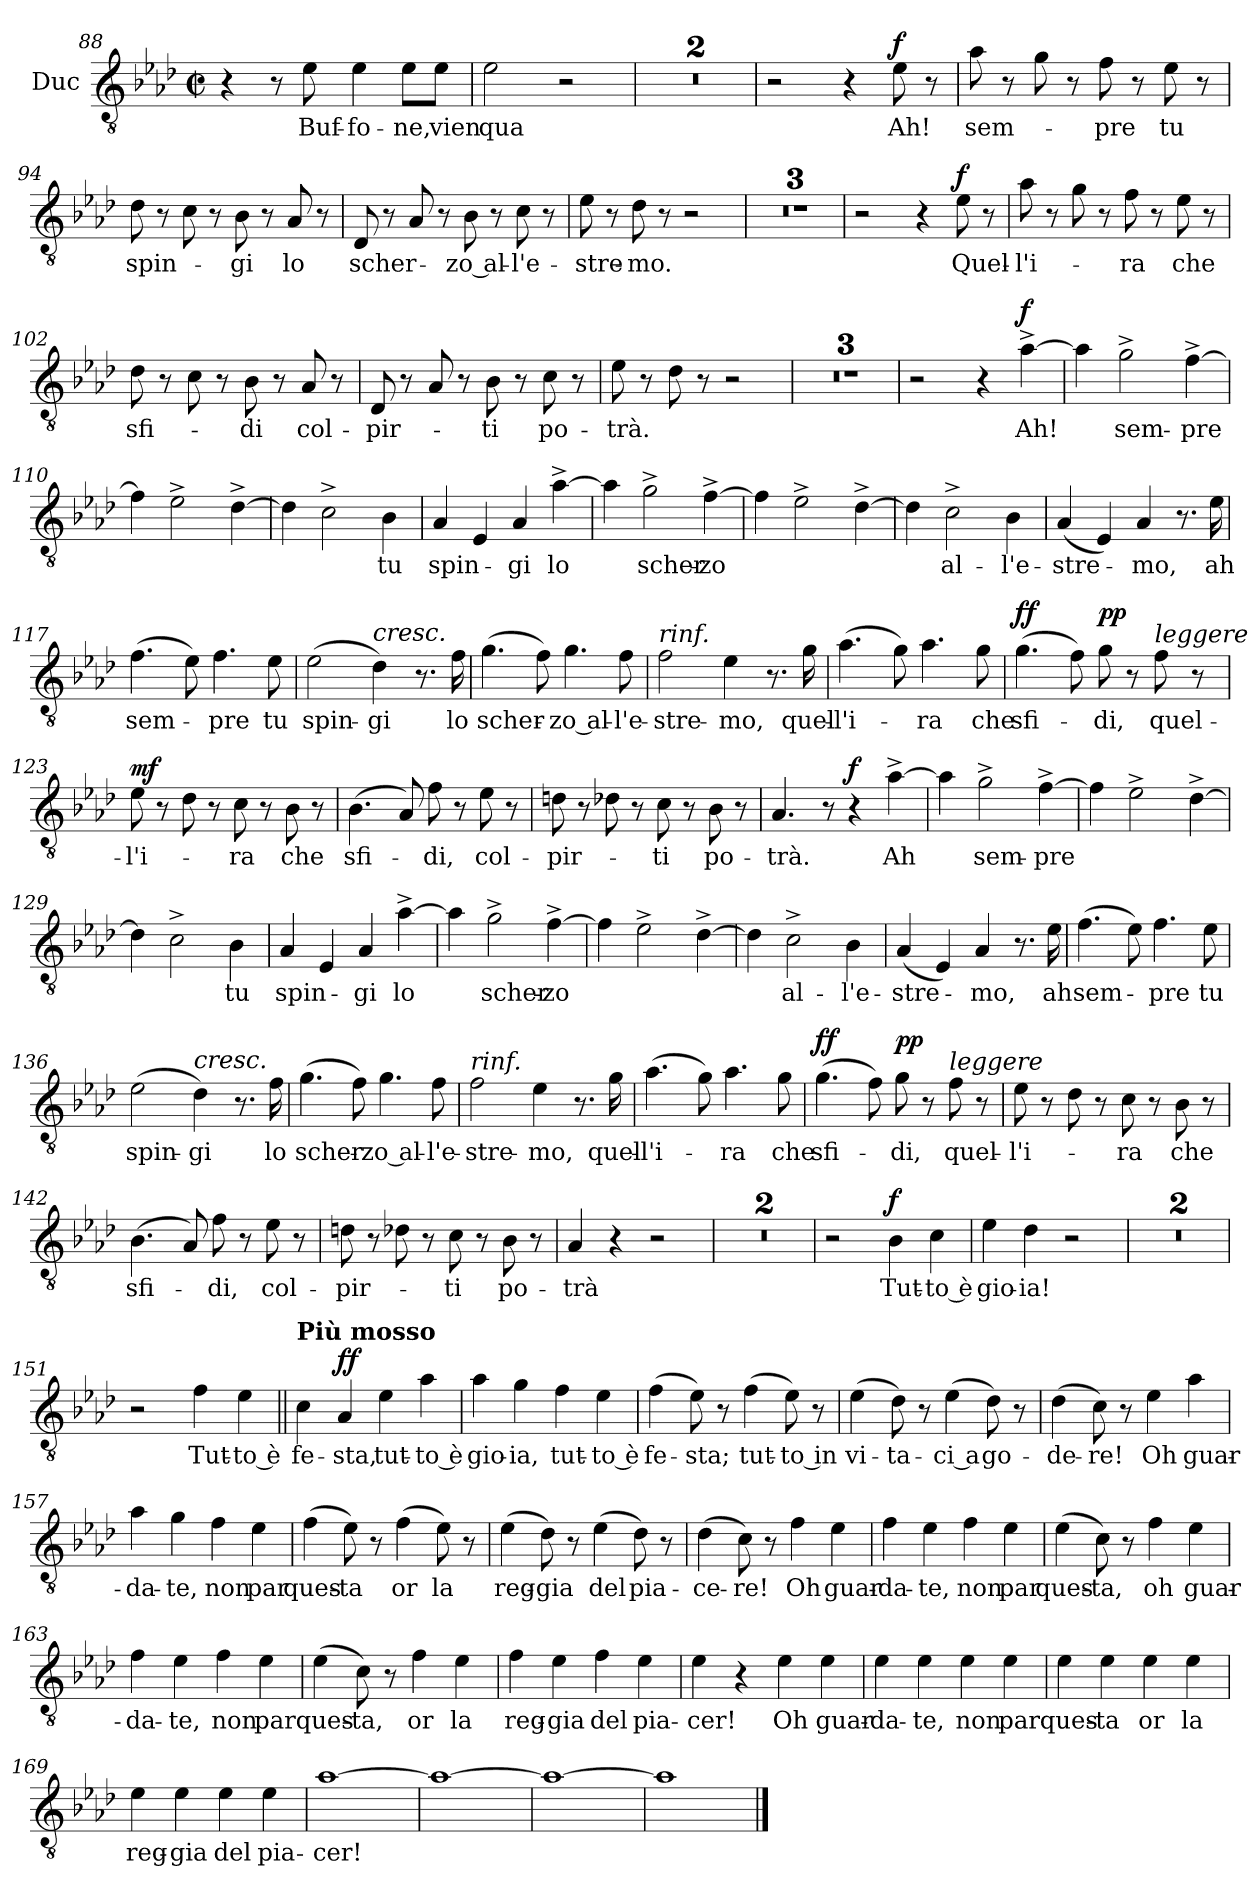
**kern	**text	**dynam
*part1	*part1	*part1
*staff1	*staff1	*staff1
*I"Duc	*	*
*I'Duc	*	*
*clefGv2	*	*
*k[b-e-a-d-]	*	*
*M2/2	*	*
*met(c|)	*	*
=88	=88	=88
4r	.	.
8r	.	.
8e-\	Buf-	.
4e-\	-fo-	.
8e-\L	-ne,	.
8e-\J	vien	.
=89	=89	=89
2e-\	qua	.
2r	.	.
!!LO:PB:g=z
=90	=90	=90
1r	.	.
=91	=91	=91
1r	.	.
=92	=92	=92
2r	.	.
4r	.	.
!	!	!LO:DY:a
8e-\	Ah!	f
8r	.	.
!!LO:PB:g=z
=93	=93	=93
8a-\	-sem-	.
8r	.	.
8g\	.	.
8r	.	.
8f\	-pre	.
8r	.	.
8e-\	tu	.
8r	.	.
=94	=94	=94
8d-\	spin-	.
8r	.	.
8c\	.	.
8r	.	.
8B-\	-gi	.
8r	.	.
8A-/	lo	.
8r	.	.
=95	=95	=95
8D-/	scher-	.
8r	.	.
8A-/	.	.
8r	.	.
8B-\	-zo al-	.
8r	.	.
8c\	-l'e-	.
8r	.	.
!!LO:LB:g=z
=96	=96	=96
8e-\	-stre-	.
8r	.	.
8d-\	-mo.	.
8r	.	.
2r	.	.
=97	=97	=97
1r	.	.
=98	=98	=98
1r	.	.
!!LO:PB:g=z
=99	=99	=99
1r	.	.
=100	=100	=100
2r	.	.
4r	.	.
!	!	!LO:DY:a
8e-\	Quel-	f
8r	.	.
=101	=101	=101
8a-\	-l'i-	.
8r	.	.
8g\	.	.
8r	.	.
8f\	-ra	.
8r	.	.
8e-\	che	.
8r	.	.
!!LO:PB:g=z
=102	=102	=102
8d-\	sfi-	.
8r	.	.
8c\	.	.
8r	.	.
8B-\	-di	.
8r	.	.
8A-/	col-	.
8r	.	.
=103	=103	=103
8D-/	-pir-	.
8r	.	.
8A-/	.	.
8r	.	.
8B-\	-ti	.
8r	.	.
8c\	po-	.
8r	.	.
=104	=104	=104
8e-\	-trà.	.
8r	.	.
8d-\	.	.
8r	.	.
2r	.	.
=105	=105	=105
1r	.	.
!!LO:PB:g=z
=106	=106	=106
1r	.	.
=107	=107	=107
1r	.	.
=108	=108	=108
2r	.	.
4r	.	.
!	!	!LO:DY:a
[4a-^\	Ah!	f
!!LO:PB:g=z
=109	=109	=109
4a-\]	.	.
2g^\	sem-	.
[4f^\	-pre	.
=110	=110	=110
4f\]	.	.
2e-^\	.	.
[4d-^\	.	.
=111	=111	=111
4d-\]	.	.
2c^\	.	.
4B-\	tu	.
!!LO:PB:g=z
=112	=112	=112
4A-/	spin-	.
4E-/	.	.
4A-/	-gi	.
[4a-^\	lo	.
=113	=113	=113
4a-\]	.	.
2g^\	scher-	.
[4f^\	-zo	.
=114	=114	=114
4f\]	.	.
2e-^\	.	.
[4d-^\	.	.
!!LO:PB:g=z
=115	=115	=115
4d-\]	.	.
2c^\	al-	.
4B-\	-l'e-	.
=116	=116	=116
(4A-/	-stre-	.
4E-/)	.	.
4A-/	-mo,	.
8.r	.	.
16e-\	ah	.
=117	=117	=117
(4.f\	sem-	.
8e-\)	.	.
4.f\	-pre	.
8e-\	tu	.
!!LO:PB:g=z
=118	=118	=118
(2e-\	spin-	.
!LO:TX:a:i:t=cresc.	!	!
4d-\)	-gi	.
8.r	.	.
16f\	lo	.
=119	=119	=119
(4.g\	scher-	.
8f\)	.	.
4.g\	-zo al-	.
8f\	-l'e-	.
=120	=120	=120
!LO:TX:a:i:t=rinf.	!	!
2f\	-stre-	.
4e-\	-mo,	.
8.r	.	.
16g\	quel-	.
!!LO:PB:g=z
=121	=121	=121
(4.a-\	-l'i-	.
8g\)	.	.
4.a-\	-ra	.
8g\	che	.
=122	=122	=122
!	!	!LO:DY:a
(4.g\	sfi-	ff
8f\)	.	.
!	!	!LO:DY:a
8g\	-di,	pp
8r	.	.
!LO:TX:a:i:t=leggere	!	!
8f\	quel-	.
8r	.	.
=123	=123	=123
!	!	!LO:DY:a
8e-\	-l'i-	mf
8r	.	.
8d-\	.	.
8r	.	.
8c\	-ra	.
8r	.	.
8B-\	che	.
8r	.	.
!!LO:PB:g=z
=124	=124	=124
(4.B-\	sfi-	.
8A-/)	.	.
8f\	-di,	.
8r	.	.
8e-\	col-	.
8r	.	.
=125	=125	=125
8dn\	-pir-	.
8r	.	.
8d-X\	.	.
8r	.	.
8c\	-ti	.
8r	.	.
8B-\	po-	.
8r	.	.
=126	=126	=126
4.A-/	-trà.	.
8r	.	.
!	!	!LO:DY:a
4r	.	f
[4a-^\	-Ah	.
!!LO:PB:g=z
=127	=127	=127
4a-\]	.	.
2g^\	sem-	.
[4f^\	-pre	.
=128	=128	=128
4f\]	.	.
2e-^\	.	.
[4d-^\	.	.
=129	=129	=129
4d-\]	.	.
2c^\	.	.
4B-\	tu	.
!!LO:PB:g=z
=130	=130	=130
4A-/	spin-	.
4E-/	.	.
4A-/	-gi	.
[4a-^\	lo	.
=131	=131	=131
4a-\]	.	.
2g^\	scher-	.
[4f^\	-zo	.
=132	=132	=132
4f\]	.	.
2e-^\	.	.
[4d-^\	.	.
!!LO:PB:g=z
=133	=133	=133
4d-\]	.	.
2c^\	al-	.
4B-\	-l'e-	.
=134	=134	=134
(4A-/	-stre-	.
4E-/)	.	.
4A-/	-mo,	.
8.r	.	.
16e-\	ah	.
=135	=135	=135
(4.f\	sem-	.
8e-\)	.	.
4.f\	-pre	.
8e-\	tu	.
!!LO:PB:g=z
=136	=136	=136
(2e-\	spin-	.
!LO:TX:a:i:t=cresc.	!	!
4d-\)	-gi	.
8.r	.	.
16f\	lo	.
=137	=137	=137
(4.g\	scher-	.
8f\)	.	.
4.g\	-zo al-	.
8f\	-l'e-	.
=138	=138	=138
!LO:TX:a:i:t=rinf.	!	!
2f\	-stre-	.
4e-\	-mo,	.
8.r	.	.
16g\	quel-	.
=139	=139	=139
(4.a-\	-l'i-	.
8g\)	.	.
4.a-\	-ra	.
8g\	che	.
!!LO:PB:g=z
=140	=140	=140
!	!	!LO:DY:a
(4.g\	sfi-	ff
8f\)	.	.
!	!	!LO:DY:a
8g\	-di,	pp
8r	.	.
!LO:TX:a:i:t=leggere	!	!
8f\	quel-	.
8r	.	.
=141	=141	=141
8e-\	-l'i-	.
8r	.	.
8d-\	.	.
8r	.	.
8c\	-ra	.
8r	.	.
8B-\	che	.
8r	.	.
=142	=142	=142
(4.B-\	sfi-	.
8A-/)	.	.
8f\	-di,	.
8r	.	.
8e-\	col-	.
8r	.	.
!!LO:PB:g=z
=143	=143	=143
8dn\	-pir-	.
8r	.	.
8d-X\	.	.
8r	.	.
8c\	-ti	.
8r	.	.
8B-\	po-	.
8r	.	.
=144	=144	=144
4A-/	-trà	.
4r	.	.
2r	.	.
=145	=145	=145
1r	.	.
=146	=146	=146
1r	.	.
=147	=147	=147
2r	.	.
!	!	!LO:DY:a
4B-\	Tut-	f
4c\	-to è	.
!!LO:PB:g=z
=148	=148	=148
4e-\	gio-	.
4d-\	-ia!	.
2r	.	.
=149	=149	=149
1r	.	.
=150	=150	=150
1r	.	.
=151	=151	=151
2r	.	.
4f\	Tut-	.
4e-\	-to è	.
=152||	=152||	=152||
*MM240	*	*
!LO:TX:a:B:t=Più mosso	!	!
4c\	fe-	.
!	!	!LO:DY:a
4A-/	-sta,	ff
4e-\	tut-	.
4a-\	-to è	.
!!LO:PB:g=z
=153	=153	=153
4a-\	gio-	.
4g\	-ia,	.
4f\	tut-	.
4e-\	-to è	.
=154	=154	=154
(4f\	fe-	.
8e-\)	-sta;	.
8r	.	.
(4f\	tut-	.
8e-\)	-to in	.
8r	.	.
=155	=155	=155
(4e-\	vi-	.
8d-\)	-ta-	.
8r	.	.
(4e-\	-ci a	.
8d-\)	go-	.
8r	.	.
=156	=156	=156
(4d-\	-de-	.
8c\)	-re!	.
8r	.	.
4e-\	Oh	.
4a-\	guar-	.
!!LO:PB:g=z
=157	=157	=157
4a-\	-da-	.
4g\	-te,	.
4f\	non	.
4e-\	par	.
=158	=158	=158
(4f\	ques-	.
8e-\)	-ta	.
8r	.	.
(4f\	or	.
8e-\)	la	.
8r	.	.
=159	=159	=159
(4e-\	reg-	.
8d-\)	-gia	.
8r	.	.
(4e-\	del	.
8d-\)	pia-	.
8r	.	.
=160	=160	=160
(4d-\	-ce-	.
8c\)	-re!	.
8r	.	.
4f\	Oh	.
4e-\	guar-	.
!!LO:PB:g=z
=161	=161	=161
4f\	-da-	.
4e-\	-te,	.
4f\	non	.
4e-\	par	.
=162	=162	=162
(4e-\	ques-	.
8c\)	-ta,	.
8r	.	.
4f\	oh	.
4e-\	guar-	.
=163	=163	=163
4f\	-da-	.
4e-\	-te,	.
4f\	non	.
4e-\	par	.
=164	=164	=164
(4e-\	ques-	.
8c\)	-ta,	.
8r	.	.
4f\	or	.
4e-\	la	.
=165	=165	=165
4f\	reg-	.
4e-\	-gia	.
4f\	del	.
4e-\	pia-	.
!!LO:PB:g=z
=166	=166	=166
4e-\	-cer!	.
4r	.	.
4e-\	Oh	.
4e-\	guar-	.
=167	=167	=167
4e-\	-da-	.
4e-\	-te,	.
4e-\	non	.
4e-\	par	.
=168	=168	=168
4e-\	ques-	.
4e-\	-ta	.
4e-\	or	.
4e-\	la	.
=169	=169	=169
4e-\	reg-	.
4e-\	-gia	.
4e-\	del	.
4e-\	pia-	.
=170	=170	=170
[1a-	-cer!	.
!!LO:PB:g=z
=171	=171	=171
1a-_	.	.
=172	=172	=172
1a-_	.	.
=173	=173	=173
1a-]	.	.
==	==	==
*-	*-	*-
